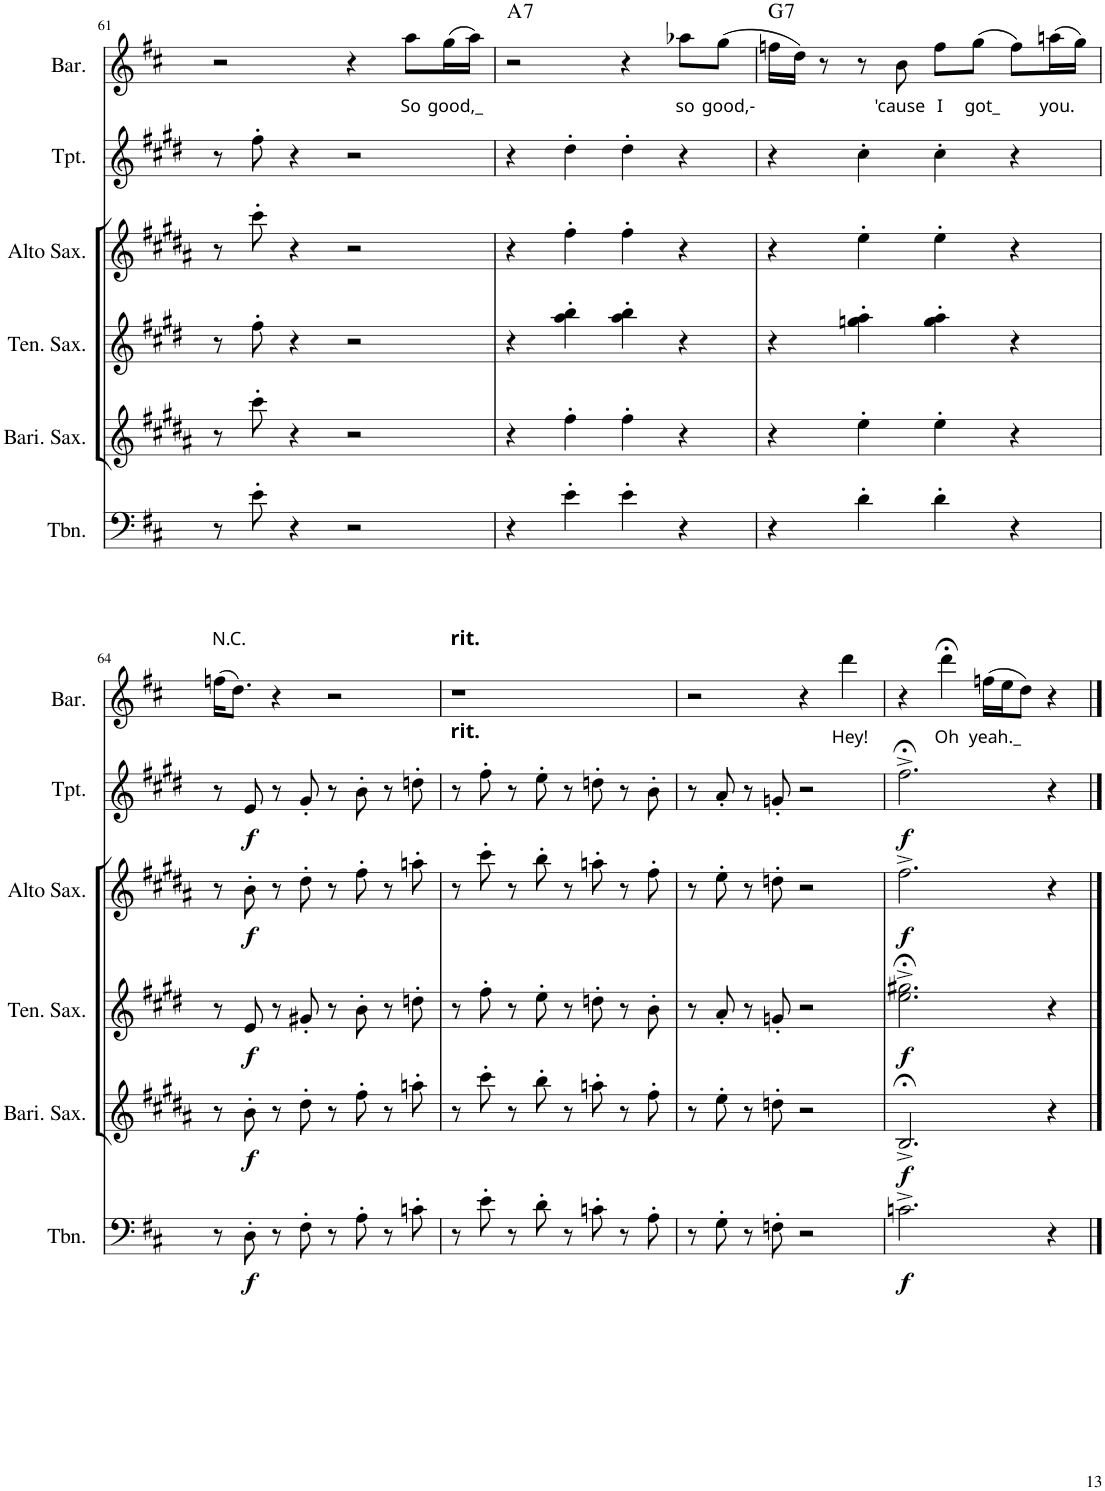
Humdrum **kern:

**kern	**dynam	**kern	**dynam	**kern	**dynam	**kern	**dynam	**kern	**dynam	**kern	**text	**harte
*part6	*part6	*part5	*part5	*part4	*part4	*part3	*part3	*part2	*part2	*part1	*part1	*part1
*staff6	*staff6	*staff5	*staff5	*staff4	*staff4	*staff3	*staff3	*staff2	*staff2	*staff1	*staff1	*
*I"Trombone	*	*I"Baritone Saxophone	*	*I"Tenor Saxophone	*	*I"Alto Saxophone	*	*I"Trumpet in Bb	*	*I"Baritone	*	*
*I'Tbn.	*	*I'Bari. Sax.	*	*I'Ten. Sax.	*	*I'Alto Sax.	*	*I'Tpt.	*	*I'Bar.	*	*
!!LO:PB:g=z
*clefF4	*	*clefG2	*	*clefG2	*	*clefG2	*	*clefG2	*	*clefG2	*	*
*	*	*Trd12c21	*	*Trd8c14	*	*Trd5c9	*	*Trd1c2	*	*	*	*
*k[f#c#]	*	*k[f#c#g#d#a#]	*	*k[f#c#g#d#]	*	*k[f#c#g#d#a#]	*	*k[f#c#g#d#]	*	*k[f#c#]	*	*
*D:	*	*B:	*	*E:	*	*B:	*	*E:	*	*D:	*	*
*M4/4	*	*M4/4	*	*M4/4	*	*M4/4	*	*M4/4	*	*M4/4	*	*
=61	=61	=61	=61	=61	=61	=61	=61	=61	=61	=61	=61	=61
8r	.	8r	.	8r	.	8r	.	8r	.	2r	.	.
8e'\	.	8ccc#'\	.	8ff#'\	.	8ccc#'\	.	8ff#'\	.	.	.	.
4r	.	4r	.	4r	.	4r	.	4r	.	.	.	.
2r	.	2r	.	2r	.	2r	.	2r	.	4r	.	.
!	!	!	!	!	!	!	!	!	!	!	!LO:LY:b	!
.	.	.	.	.	.	.	.	.	.	8aa\L	So	.
!	!	!	!	!	!	!	!	!	!	!	!LO:LY:b	!
.	.	.	.	.	.	.	.	.	.	(16gg\L	good,_	.
.	.	.	.	.	.	.	.	.	.	16aa\JJ)	.	.
=62	=62	=62	=62	=62	=62	=62	=62	=62	=62	=62	=62	=62
!	!	!	!	!	!	!	!	!	!	!	!	!LO:H:kt=7
4r	.	4r	.	4r	.	4r	.	4r	.	2r	.	A:7
4e'\	.	4ff#'\	.	4aa\' 4bb\'	.	4ff#'\	.	4dd#'\	.	.	.	.
4e'\	.	4ff#'\	.	4aa\' 4bb\'	.	4ff#'\	.	4dd#'\	.	4r	.	.
!	!	!	!	!	!	!	!	!	!	!	!LO:LY:b	!
4r	.	4r	.	4r	.	4r	.	4r	.	8aa-X\L	so	.
!	!	!	!	!	!	!	!	!	!	!	!LO:LY:b	!
.	.	.	.	.	.	.	.	.	.	(8gg\J	good,-	.
=63	=63	=63	=63	=63	=63	=63	=63	=63	=63	=63	=63	=63
!	!	!	!	!	!	!	!	!	!	!	!	!LO:H:kt=7
4r	.	4r	.	4r	.	4r	.	4r	.	16ffn\LL	.	G:7
.	.	.	.	.	.	.	.	.	.	16dd\JJ)	.	.
.	.	.	.	.	.	.	.	.	.	8r	.	.
4d'\	.	4ee'\	.	4ggn\' 4aa\'	.	4ee'\	.	4cc#'\	.	8r	.	.
!	!	!	!	!	!	!	!	!	!	!	!LO:LY:b	!
.	.	.	.	.	.	.	.	.	.	8b\	'cause	.
!	!	!	!	!	!	!	!	!	!	!	!LO:LY:b	!
4d'\	.	4ee'\	.	4gg\' 4aa\'	.	4ee'\	.	4cc#'\	.	8ff\L	I	.
!	!	!	!	!	!	!	!	!	!	!	!LO:LY:b	!
.	.	.	.	.	.	.	.	.	.	(8gg\J	got_	.
4r	.	4r	.	4r	.	4r	.	4r	.	8ff\L)	.	.
!	!	!	!	!	!	!	!	!	!	!	!LO:LY:b	!
.	.	.	.	.	.	.	.	.	.	(16aan\L	you.	.
.	.	.	.	.	.	.	.	.	.	16gg\JJ)	.	.
!!LO:LB:g=z
=64	=64	=64	=64	=64	=64	=64	=64	=64	=64	=64	=64	=64
!	!	!	!	!	!	!	!	!	!	!LO:TX:a:t=N.C.	!	!
8r	.	8r	.	8r	.	8r	.	8r	.	(16ffn\KL	.	.
.	.	.	.	.	.	.	.	.	.	8.dd\J)	.	.
!	!LO:DY:b	!	!LO:DY:b	!	!LO:DY:b	!	!LO:DY:b	!	!LO:DY:b	!	!	!
8D'\	f	8b'\	f	8e/	f	8b'\	f	8e/	f	.	.	.
8r	.	8r	.	8r	.	8r	.	8r	.	4r	.	.
8F#'\	.	8dd#'\	.	8g#X'/	.	8dd#'\	.	8g#'/	.	.	.	.
8r	.	8r	.	8r	.	8r	.	8r	.	2r	.	.
8A'\	.	8ff#'\	.	8b'\	.	8ff#'\	.	8b'\	.	.	.	.
8r	.	8r	.	8r	.	8r	.	8r	.	.	.	.
8cn'\	.	8aan'\	.	8ddn'\	.	8aan'\	.	8ddn'\	.	.	.	.
=65	=65	=65	=65	=65	=65	=65	=65	=65	=65	=65	=65	=65
!	!	!	!	!	!	!	!	!	!	!LO:TX:a:B:t=rit.	!	!
!	!	!	!	!	!	!	!	!LO:TX:a:B:t=rit.	!	!	!	!
8r	.	8r	.	8r	.	8r	.	8r	.	1r	.	.
8e'\	.	8ccc#'\	.	8ff#'\	.	8ccc#'\	.	8ff#'\	.	.	.	.
8r	.	8r	.	8r	.	8r	.	8r	.	.	.	.
8d'\	.	8bb'\	.	8ee'\	.	8bb'\	.	8ee'\	.	.	.	.
8r	.	8r	.	8r	.	8r	.	8r	.	.	.	.
8cn'\	.	8aan'\	.	8ddn'\	.	8aan'\	.	8ddn'\	.	.	.	.
8r	.	8r	.	8r	.	8r	.	8r	.	.	.	.
8A'\	.	8ff#'\	.	8b'\	.	8ff#'\	.	8b'\	.	.	.	.
=66	=66	=66	=66	=66	=66	=66	=66	=66	=66	=66	=66	=66
8r	.	8r	.	8r	.	8r	.	8r	.	2r	.	.
8G'\	.	8ee'\	.	8a'/	.	8ee'\	.	8a'/	.	.	.	.
8r	.	8r	.	8r	.	8r	.	8r	.	.	.	.
8Fn'\	.	8ddn'\	.	8gn'/	.	8ddn'\	.	8gn'/	.	.	.	.
2r	.	2r	.	2r	.	2r	.	2r	.	4r	.	.
!	!	!	!	!	!	!	!	!	!	!	!LO:LY:b	!
.	.	.	.	.	.	.	.	.	.	4ddd\	Hey!	.
=67	=67	=67	=67	=67	=67	=67	=67	=67	=67	=67	=67	=67
!	!LO:DY:b	!	!LO:DY:b	!	!LO:DY:b	!	!LO:DY:b	!	!LO:DY:b	!	!	!
2.cn^\	f	2.B;<^/	f	2.ee\;<^ 2.gg#X\;<^	f	2.ff#^\	f	2.ff#;<^\	f	4r	.	.
!	!	!	!	!	!	!	!	!	!	!	!LO:LY:b	!
.	.	.	.	.	.	.	.	.	.	4ddd;<\	Oh	.
!	!	!	!	!	!	!	!	!	!	!	!LO:LY:b	!
.	.	.	.	.	.	.	.	.	.	(16ffn\LL	yeah._	.
.	.	.	.	.	.	.	.	.	.	16ee\J	.	.
.	.	.	.	.	.	.	.	.	.	8dd\J)	.	.
4r	.	4r	.	4r	.	4r	.	4r	.	4r	.	.
==	==	==	==	==	==	==	==	==	==	==	==	==
*-	*-	*-	*-	*-	*-	*-	*-	*-	*-	*-	*-	*-
